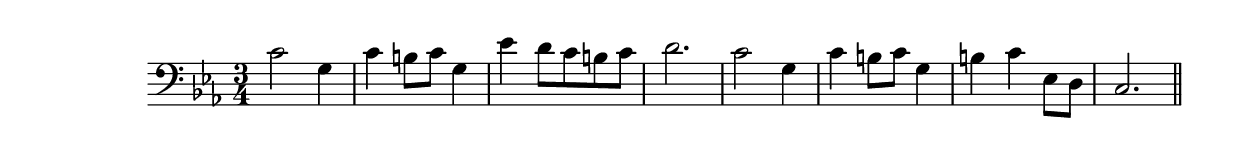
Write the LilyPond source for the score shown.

\version "2.19.49"
%{\header {
  composer = "G.A. Wedge"
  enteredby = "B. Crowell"
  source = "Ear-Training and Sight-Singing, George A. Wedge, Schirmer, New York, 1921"
}%}
\score{{\key c \minor
\time 3/4
%{\tempo 4=100
%}\clef bass
\relative c' {
  c2 g4 | c4 b8 c g4 | es'4 d8 c b c | d2. | 
  c2 g4 | c4 b8 c g4 | b4 c es,8 d | c2.
  \bar "||"
}

}}